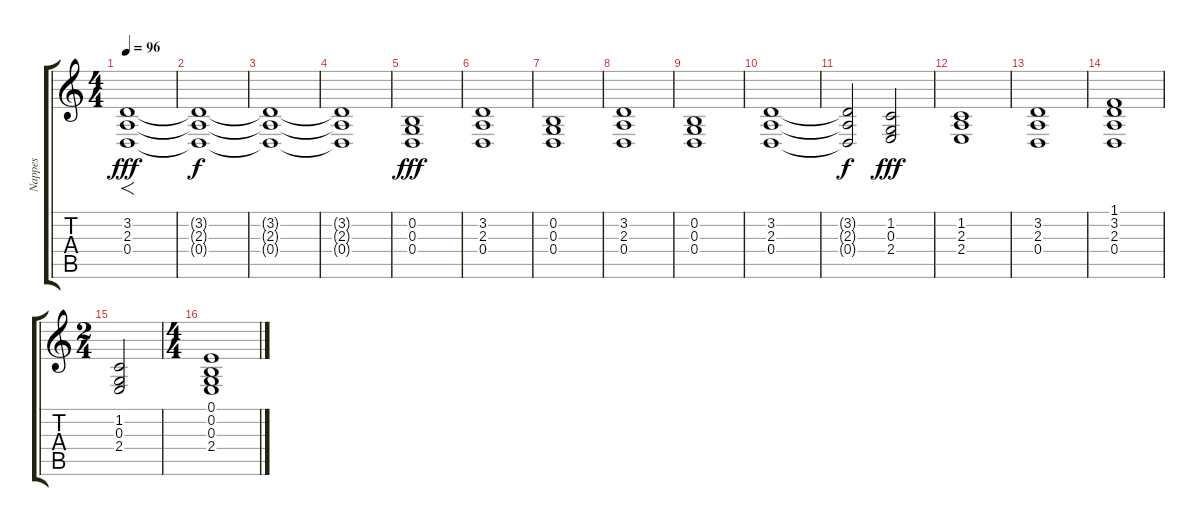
\track ("Nappes" "Nappes") {instrument choiraahs}
\staff {score tabs}
\tuning (E4 B3 G3 D3 A2 E2) {hide}
\ts (4 4)
\tempo 96
\clef g2
\ks c
(3.2 2.3 0.4).1{f dy fff} |
(3.2{t} 2.3{t} 0.4{t}).1{dy f} |
(3.2{t} 2.3{t} 0.4{t}).1 |
(3.2{t} 2.3{t} 0.4{t}).1 |
(0.2 0.3 0.4).1{dy fff} |
(3.2 2.3 0.4).1 |
(0.2 0.3 0.4).1 |
(3.2 2.3 0.4).1 |
(0.2 0.3 0.4).1 |
(3.2 2.3 0.4).1 |
(3.2{t} 2.3{t} 0.4{t}).2{dy f} (1.2 0.3 2.4).2{dy fff} |
(1.2 2.3 2.4).1 |
(3.2 2.3 0.4).1 |
(1.1 3.2 2.3 0.4).1 |
\ts (2 4)
(1.2 0.3 2.4).2 |
\ts (4 4)
(0.1 0.2 0.3 2.4).1
